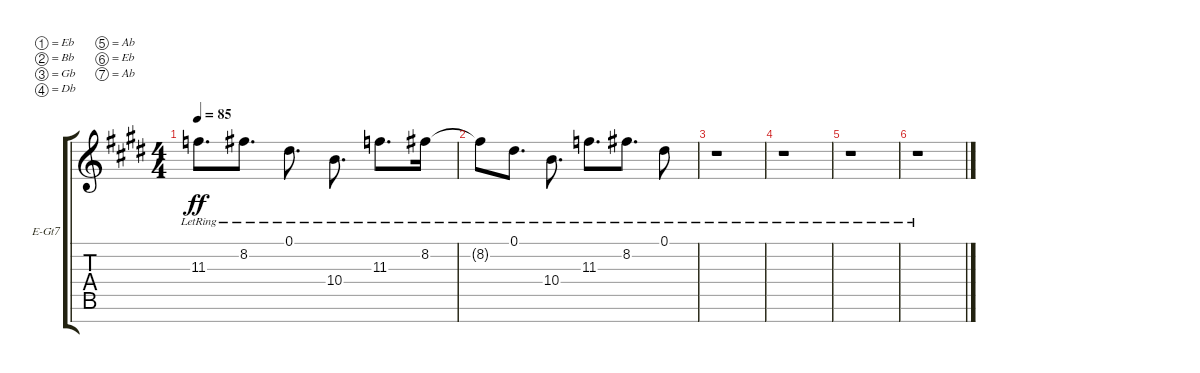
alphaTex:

\bracketExtendMode groupsimilarinstruments
\firstSystemTrackNameOrientation horizontal
\otherSystemsTrackNameOrientation horizontal
\track ("Clean M" "E-Gt7") {instrument electricguitarclean}
\staff {score tabs}
\tuning (Eb4 Bb3 Gb3 Db3 Ab2 Eb2 Ab1)
\ts (4 4)
\tempo 85
\clef g2
\ks e
11.3{lr}.8{d dy ff} 8.2{lr}.8{d} 0.1{lr}.8{d} 10.4{lr}.8{d} 11.3{lr}.8{d} 8.2{lr}.16 |
8.2{lr t}.8 0.1{lr}.8{d} 10.4{lr}.8{d} 11.3{lr}.8{d} 8.2{lr}.8{d} 0.1{lr}.8 |
r.1 |
r.1 |
r.1 |
r.1
